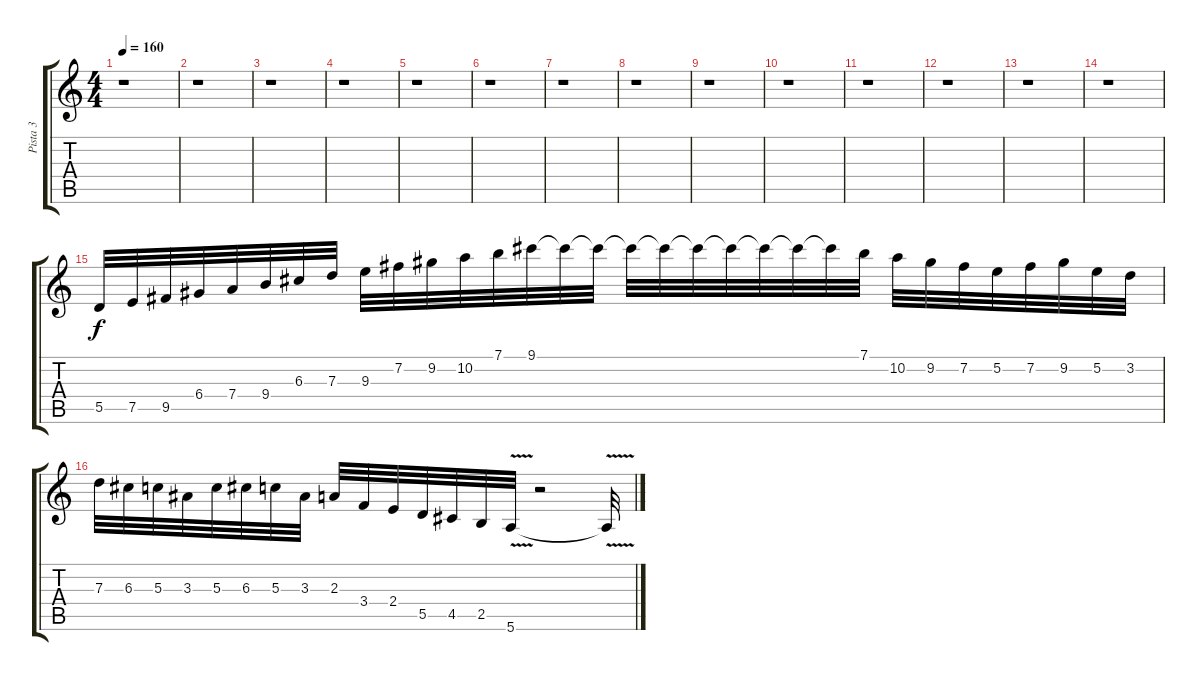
\track ("Pista 3" "Pista 3") {instrument distortionguitar}
\staff {score tabs}
\tuning (E4 B3 G3 D3 A2 E2) {hide}
\ts (4 4)
\tempo 160
\clef g2
\ks c
r.1{dy f} |
r.1 |
r.1 |
r.1 |
r.1 |
r.1 |
r.1 |
r.1 |
r.1 |
r.1 |
r.1 |
r.1 |
r.1 |
r.1 |
5.5.32 7.5.32 9.5.32 6.4.32 7.4.32 9.4.32 6.3.32 7.3.32 9.3.32 7.2.32 9.2.32 10.2.32 7.1.32 9.1.32 9.1{t}.32 9.1{t}.32 9.1{t}.32 9.1{t}.32 9.1{t}.32 9.1{t}.32 9.1{t}.32 9.1{t}.32 9.1{t}.32 7.1.32 10.2.32 9.2.32 7.2.32 5.2.32 7.2.32 9.2.32 5.2.32 3.2.32 |
7.3.32 6.3.32 5.3.32 3.3.32 5.3.32 6.3.32 5.3.32 3.3.32 2.3.32 3.4.32 2.4.32 5.5.32 4.5.32 2.5.32 5.6{v}.32 r.2{volume 0} 5.6{t}.32
